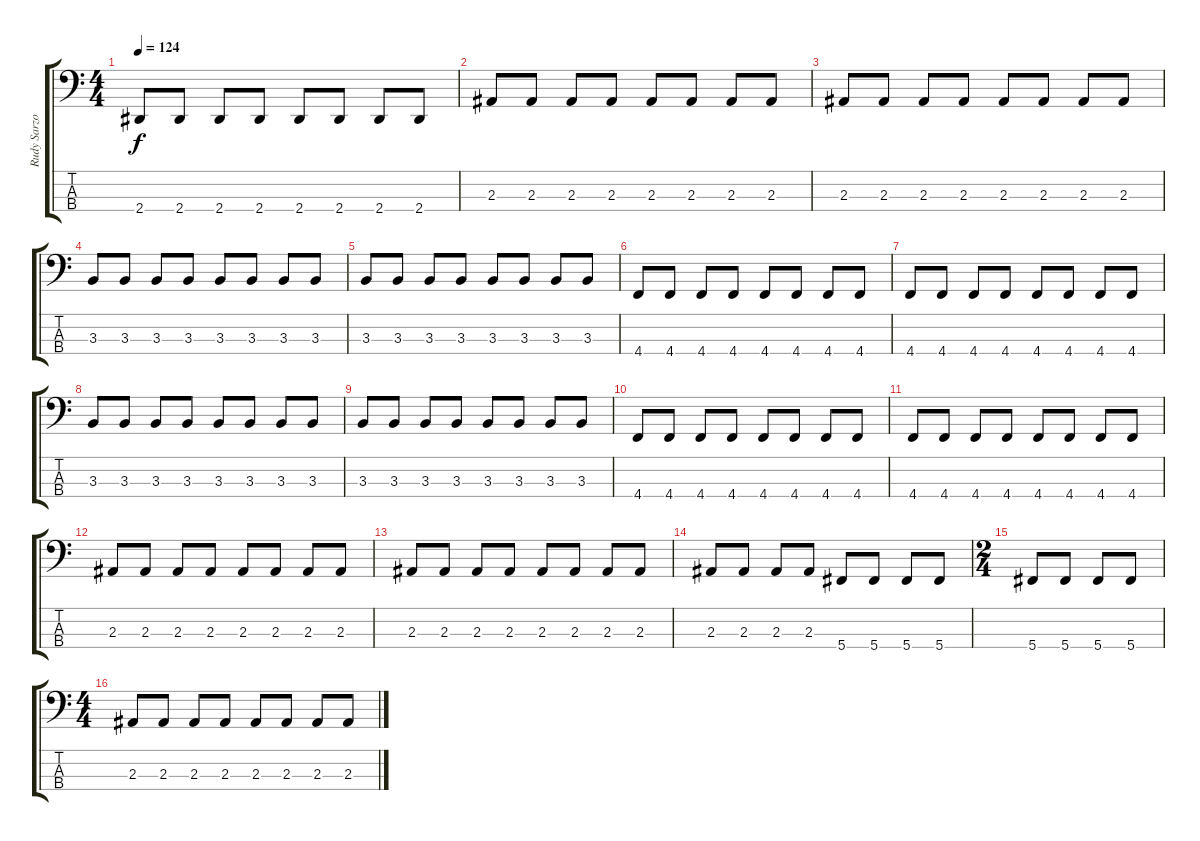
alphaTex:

\track ("Rudy Sarzo" "Rudy Sarzo") {instrument electricbassfinger}
\staff {score tabs}
\tuning (Gb2 Db2 Ab1 Db1) {hide}
\ts (4 4)
\tempo 124
\clef f4
\ks c
2.4.8{dy f} 2.4.8 2.4.8 2.4.8 2.4.8 2.4.8 2.4.8 2.4.8 |
2.3.8 2.3.8 2.3.8 2.3.8 2.3.8 2.3.8 2.3.8 2.3.8 |
2.3.8 2.3.8 2.3.8 2.3.8 2.3.8 2.3.8 2.3.8 2.3.8 |
3.3.8 3.3.8 3.3.8 3.3.8 3.3.8 3.3.8 3.3.8 3.3.8 |
3.3.8 3.3.8 3.3.8 3.3.8 3.3.8 3.3.8 3.3.8 3.3.8 |
4.4.8 4.4.8 4.4.8 4.4.8 4.4.8 4.4.8 4.4.8 4.4.8 |
4.4.8 4.4.8 4.4.8 4.4.8 4.4.8 4.4.8 4.4.8 4.4.8 |
3.3.8 3.3.8 3.3.8 3.3.8 3.3.8 3.3.8 3.3.8 3.3.8 |
3.3.8 3.3.8 3.3.8 3.3.8 3.3.8 3.3.8 3.3.8 3.3.8 |
4.4.8 4.4.8 4.4.8 4.4.8 4.4.8 4.4.8 4.4.8 4.4.8 |
4.4.8 4.4.8 4.4.8 4.4.8 4.4.8 4.4.8 4.4.8 4.4.8 |
2.3.8 2.3.8 2.3.8 2.3.8 2.3.8 2.3.8 2.3.8 2.3.8 |
2.3.8 2.3.8 2.3.8 2.3.8 2.3.8 2.3.8 2.3.8 2.3.8 |
2.3.8 2.3.8 2.3.8 2.3.8 5.4.8 5.4.8 5.4.8 5.4.8 |
\ts (2 4)
5.4.8 5.4.8 5.4.8 5.4.8 |
\ts (4 4)
2.3.8 2.3.8 2.3.8 2.3.8 2.3.8 2.3.8 2.3.8 2.3.8
